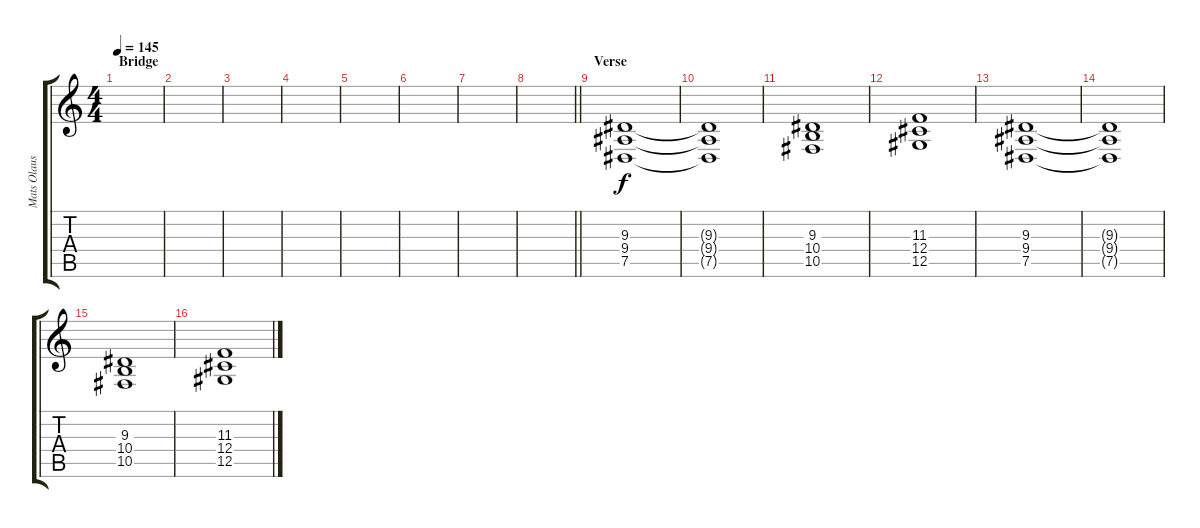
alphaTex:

\track ("Mats Olausson" "Mats Olaus") {instrument choiraahs}
\staff {score tabs}
\tuning (Eb4 Bb3 Gb3 Db3 Ab2 Eb2) {hide}
\ts (4 4)
\section ("" "Bridge")
\tempo 145
\clef g2
\ks c
|
|
|
|
|
|
|
\barLineRight lightlight
|
\section ("" "Verse")
(9.3 9.4 7.5).1 |
(9.3{t} 9.4{t} 7.5{t}).1 |
(9.3 10.4 10.5).1 |
(11.3 12.4 12.5).1 |
(9.3 9.4 7.5).1 |
(9.3{t} 9.4{t} 7.5{t}).1 |
(9.3 10.4 10.5).1 |
(11.3 12.4 12.5).1
